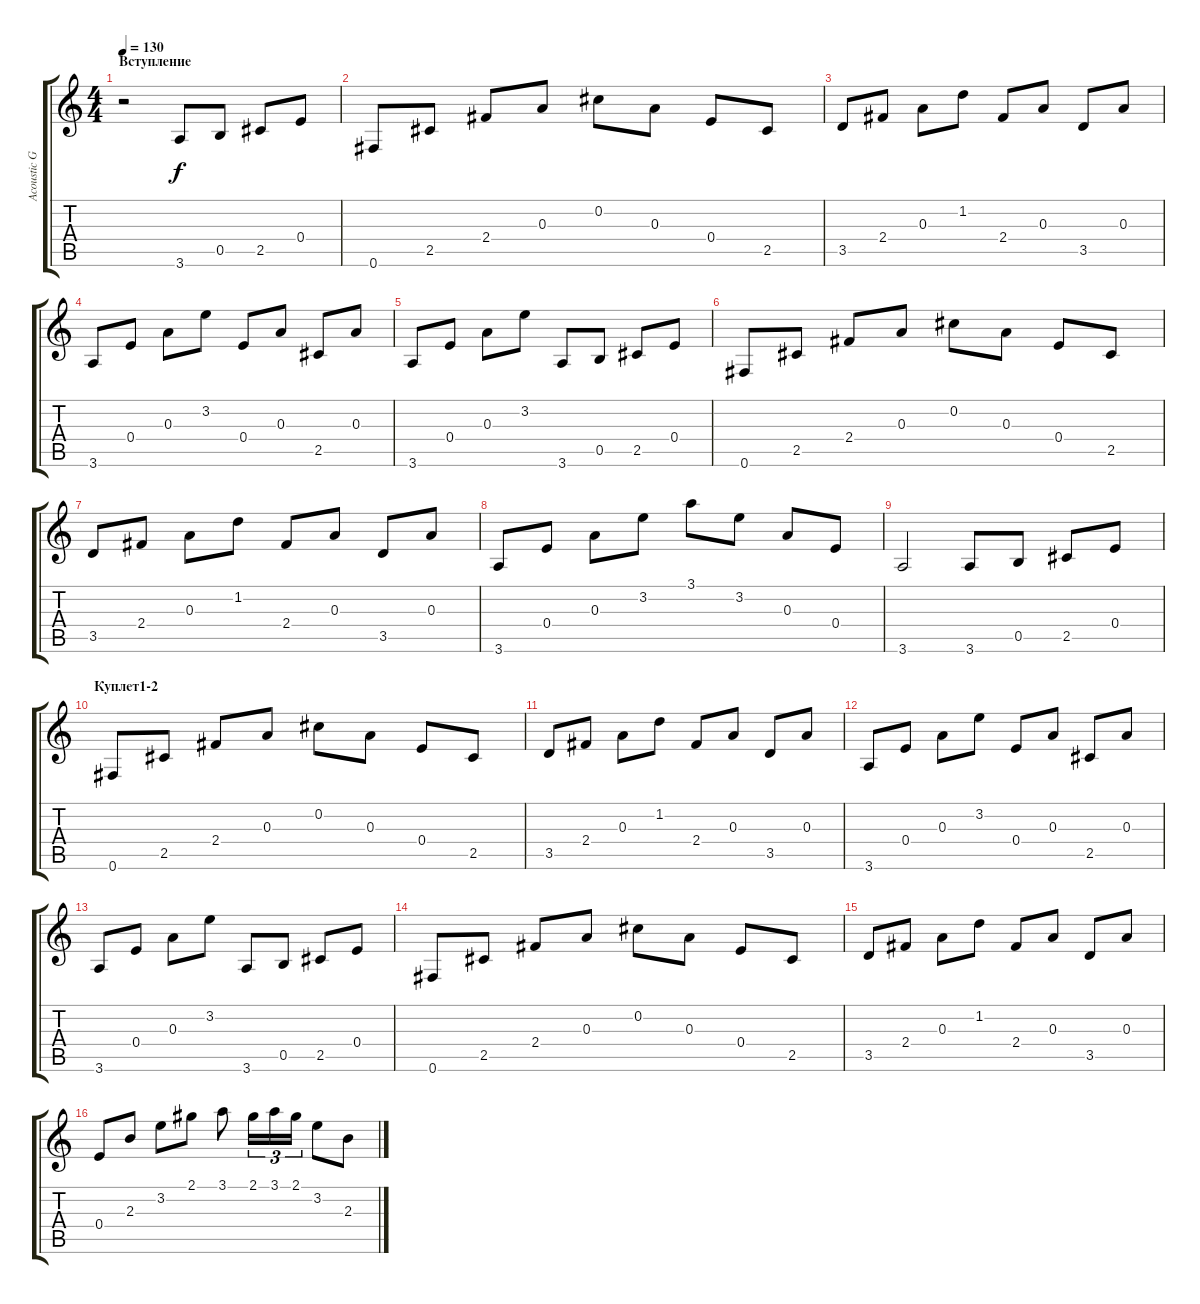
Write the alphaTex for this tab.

\track ("Acoustic Guitar 1" "Acoustic G") {instrument acousticguitarsteel}
\staff {score tabs}
\tuning (Gb4 Db4 A3 E3 B2 Gb2) {hide}
\ts (4 4)
\section ("" "Вступление")
\tempo 130
\clef g2
\ks c
r.2{dy f instrument acousticguitarsteel} 3.6.8 0.5.8 2.5.8 0.4.8 |
0.6.8 2.5.8 2.4.8 0.3.8 0.2.8 0.3.8 0.4.8 2.5.8 |
3.5.8 2.4.8 0.3.8 1.2.8 2.4.8 0.3.8 3.5.8 0.3.8 |
3.6.8 0.4.8 0.3.8 3.2.8 0.4.8 0.3.8 2.5.8 0.3.8 |
3.6.8 0.4.8 0.3.8 3.2.8 3.6.8 0.5.8 2.5.8 0.4.8 |
0.6.8 2.5.8 2.4.8 0.3.8 0.2.8 0.3.8 0.4.8 2.5.8 |
3.5.8 2.4.8 0.3.8 1.2.8 2.4.8 0.3.8 3.5.8 0.3.8 |
3.6.8 0.4.8 0.3.8 3.2.8 3.1.8 3.2.8 0.3.8 0.4.8 |
3.6.2 3.6.8{txt " "} 0.5.8 2.5.8 0.4.8 |
\section ("" "Куплет1-2")
0.6.8{txt " "} 2.5.8 2.4.8 0.3.8 0.2.8 0.3.8 0.4.8 2.5.8 |
3.5.8{txt " "} 2.4.8 0.3.8 1.2.8 2.4.8 0.3.8 3.5.8 0.3.8 |
3.6.8{txt " "} 0.4.8 0.3.8 3.2.8 0.4.8 0.3.8 2.5.8 0.3.8 |
3.6.8 0.4.8 0.3.8 3.2.8 3.6.8 0.5.8{txt " "} 2.5.8 0.4.8 |
0.6.8{txt " "} 2.5.8 2.4.8 0.3.8 0.2.8 0.3.8 0.4.8 2.5.8 |
3.5.8{txt " "} 2.4.8 0.3.8 1.2.8 2.4.8 0.3.8 3.5.8 0.3.8 |
0.4.8{txt " "} 2.3.8 3.2.8 2.1.8 3.1.8 2.1.16{tu (3 2)} 3.1.16{tu (3 2)} 2.1.16{tu (3 2)} 3.2.8 2.3.8
